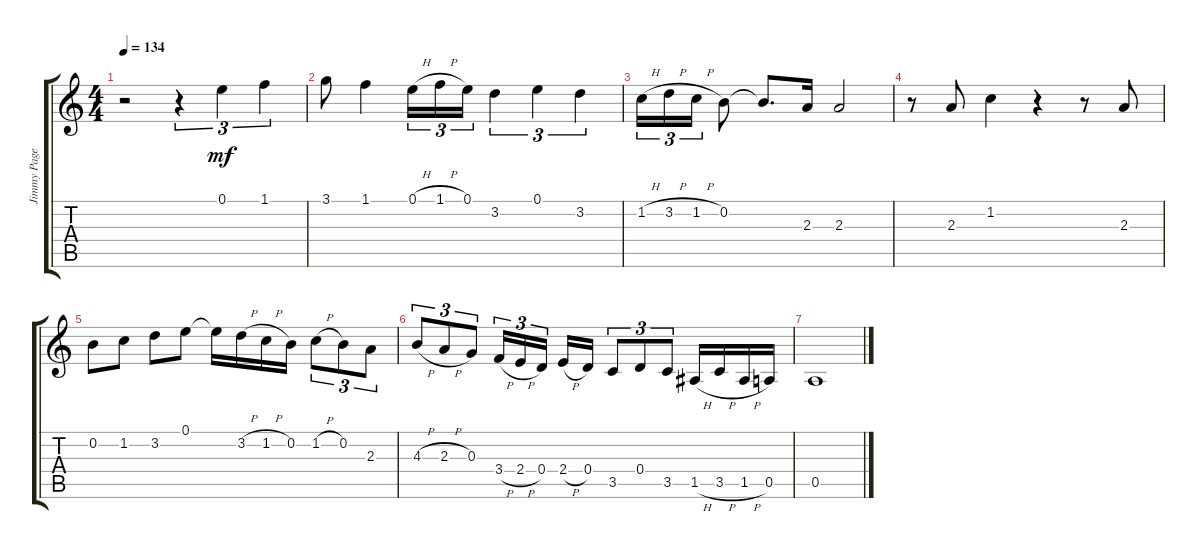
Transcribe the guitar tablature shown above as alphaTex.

\track ("Jimmy Page - Guitar" "Jimmy Page") {instrument overdrivenguitar}
\staff {score tabs}
\tuning (E4 B3 G3 D3 A2 E2) {hide}
\ts (4 4)
\tempo 134
\clef g2
\ks c
r.2{dy f instrument electricguitarclean} r.4{tu (3 2)} 0.1.4{tu (3 2) dy mf} 1.1.4{tu (3 2)} |
3.1.8 1.1.4 0.1{h}.16{tu (3 2)} 1.1{h}.16{tu (3 2)} 0.1.16{tu (3 2)} 3.2.4{tu (3 2)} 0.1.4{tu (3 2)} 3.2.4{tu (3 2)} |
1.2{h}.16{tu (3 2)} 3.2{h}.16{tu (3 2)} 1.2{h}.16{tu (3 2)} 0.2.8 0.2{t}.8{d} 2.3.16 2.3.2 |
r.8 2.3.8 1.2.4 r.4 r.8 2.3.8 |
0.2.8 1.2.8 3.2.8 0.1.8 0.1{t}.16 3.2{h}.16 1.2{h}.16 0.2.16 1.2{h}.8{tu (3 2)} 0.2.8{tu (3 2)} 2.3.8{tu (3 2)} |
4.3{h}.8{tu (3 2)} 2.3{h}.8{tu (3 2)} 0.3.8{tu (3 2)} 3.4{h}.16{tu (3 2)} 2.4{h}.16{tu (3 2)} 0.4.16{tu (3 2) beam splitsecondary} 2.4{h}.16 0.4.16 3.5.8{tu (3 2)} 0.4.8{tu (3 2)} 3.5.8{tu (3 2)} 1.5{h}.16 3.5{h}.16 1.5{h}.16 0.5.16 |
0.5.1
